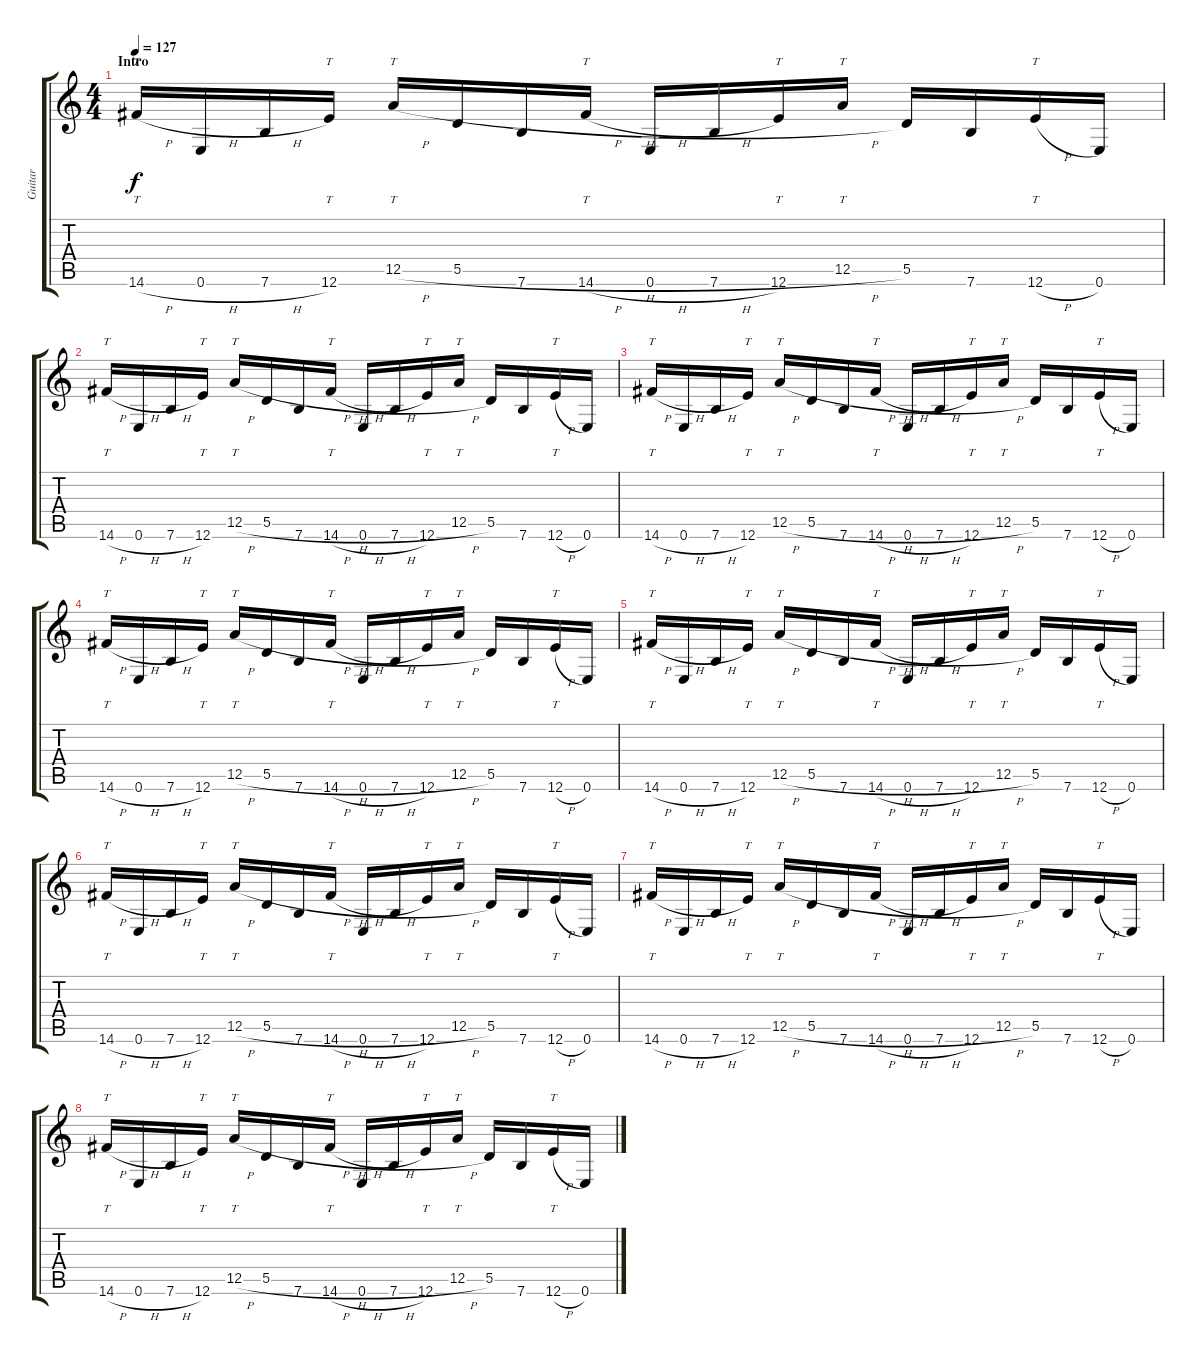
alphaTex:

\track ("Guitar" "Guitar") {instrument distortionguitar}
\staff {score tabs}
\tuning (E4 B3 G3 D3 A2 E2) {hide}
\ts (4 4)
\section ("" "Intro")
\tempo 127
\clef g2
\ks c
14.6{h}.16{tt dy f instrument distortionguitar} 0.6{h}.16 7.6{h}.16 12.6.16{tt} 12.5{h}.16{tt} 5.5{h}.16 7.6.16 14.6{h}.16{tt} 0.6{h}.16 7.6{h}.16 12.6.16{tt} 12.5{h}.16{tt} 5.5.16 7.6.16 12.6{h}.16{tt} 0.6.16 |
14.6{h}.16{tt} 0.6{h}.16 7.6{h}.16 12.6.16{tt} 12.5{h}.16{tt} 5.5{h}.16 7.6.16 14.6{h}.16{tt} 0.6{h}.16 7.6{h}.16 12.6.16{tt} 12.5{h}.16{tt} 5.5.16 7.6.16 12.6{h}.16{tt} 0.6.16 |
14.6{h}.16{tt} 0.6{h}.16 7.6{h}.16 12.6.16{tt} 12.5{h}.16{tt} 5.5{h}.16 7.6.16 14.6{h}.16{tt} 0.6{h}.16 7.6{h}.16 12.6.16{tt} 12.5{h}.16{tt} 5.5.16 7.6.16 12.6{h}.16{tt} 0.6.16 |
14.6{h}.16{tt} 0.6{h}.16 7.6{h}.16 12.6.16{tt} 12.5{h}.16{tt} 5.5{h}.16 7.6.16 14.6{h}.16{tt} 0.6{h}.16 7.6{h}.16 12.6.16{tt} 12.5{h}.16{tt} 5.5.16 7.6.16 12.6{h}.16{tt} 0.6.16 |
14.6{h}.16{tt} 0.6{h}.16 7.6{h}.16 12.6.16{tt} 12.5{h}.16{tt} 5.5{h}.16 7.6.16 14.6{h}.16{tt} 0.6{h}.16 7.6{h}.16 12.6.16{tt} 12.5{h}.16{tt} 5.5.16 7.6.16 12.6{h}.16{tt} 0.6.16 |
14.6{h}.16{tt} 0.6{h}.16 7.6{h}.16 12.6.16{tt} 12.5{h}.16{tt} 5.5{h}.16 7.6.16 14.6{h}.16{tt} 0.6{h}.16 7.6{h}.16 12.6.16{tt} 12.5{h}.16{tt} 5.5.16 7.6.16 12.6{h}.16{tt} 0.6.16 |
14.6{h}.16{tt} 0.6{h}.16 7.6{h}.16 12.6.16{tt} 12.5{h}.16{tt} 5.5{h}.16 7.6.16 14.6{h}.16{tt} 0.6{h}.16 7.6{h}.16 12.6.16{tt} 12.5{h}.16{tt} 5.5.16 7.6.16 12.6{h}.16{tt} 0.6.16 |
14.6{h}.16{tt} 0.6{h}.16 7.6{h}.16 12.6.16{tt} 12.5{h}.16{tt} 5.5{h}.16 7.6.16 14.6{h}.16{tt} 0.6{h}.16 7.6{h}.16 12.6.16{tt} 12.5{h}.16{tt} 5.5{h}.16 7.6.16 12.6{h}.16{tt} 0.6.16
